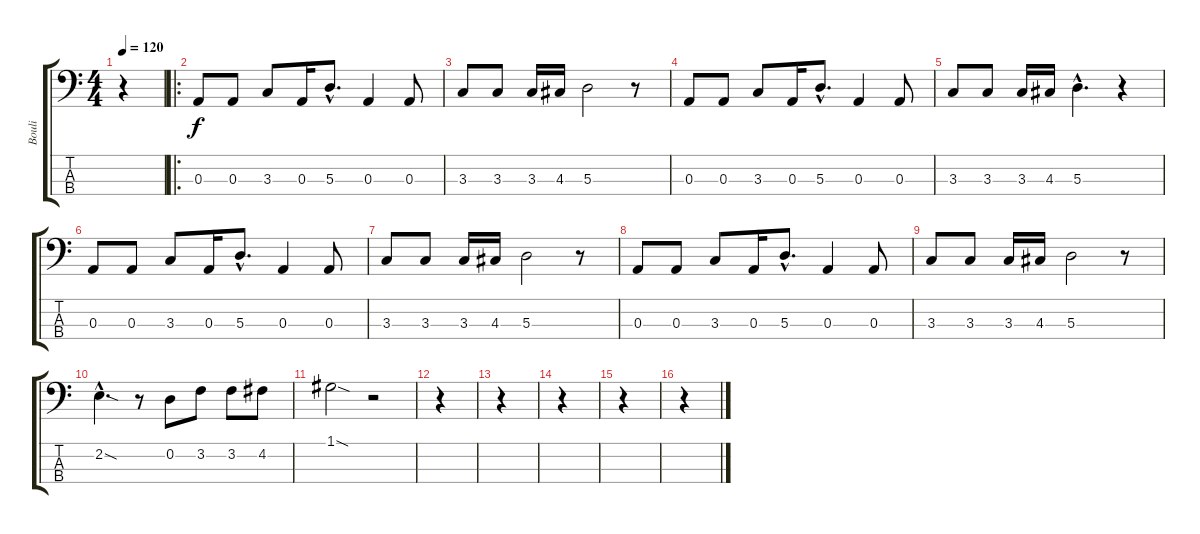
\track ("Bouli" "Bouli") {instrument electricbassfinger}
\staff {score tabs}
\tuning (G2 D2 A1 E1) {hide}
\ts (4 4)
\tempo 120
\clef f4
\ks c
r.4{dy f instrument electricbassfinger} |
\ro
0.3.8 0.3.8 3.3.8 0.3.16 5.3{hac}.8{d} 0.3.4 0.3.8 |
3.3.8 3.3.8 3.3.16 4.3.16 5.3.2 r.8 |
0.3.8 0.3.8 3.3.8 0.3.16 5.3{hac}.8{d} 0.3.4 0.3.8 |
3.3.8 3.3.8 3.3.16 4.3.16 5.3{hac}.4{d} r.4 |
0.3.8 0.3.8 3.3.8 0.3.16 5.3{hac}.8{d} 0.3.4 0.3.8 |
3.3.8 3.3.8 3.3.16 4.3.16 5.3.2 r.8 |
0.3.8 0.3.8 3.3.8 0.3.16 5.3{hac}.8{d} 0.3.4 0.3.8 |
3.3.8 3.3.8 3.3.16 4.3.16 5.3.2 r.8 |
2.2{sod hac}.4{d} r.8 0.2.8 3.2.8 3.2.8 4.2.8 |
1.1{sod}.2 r.2 |
r.4 |
r.4 |
r.4 |
r.4 |
r.4
